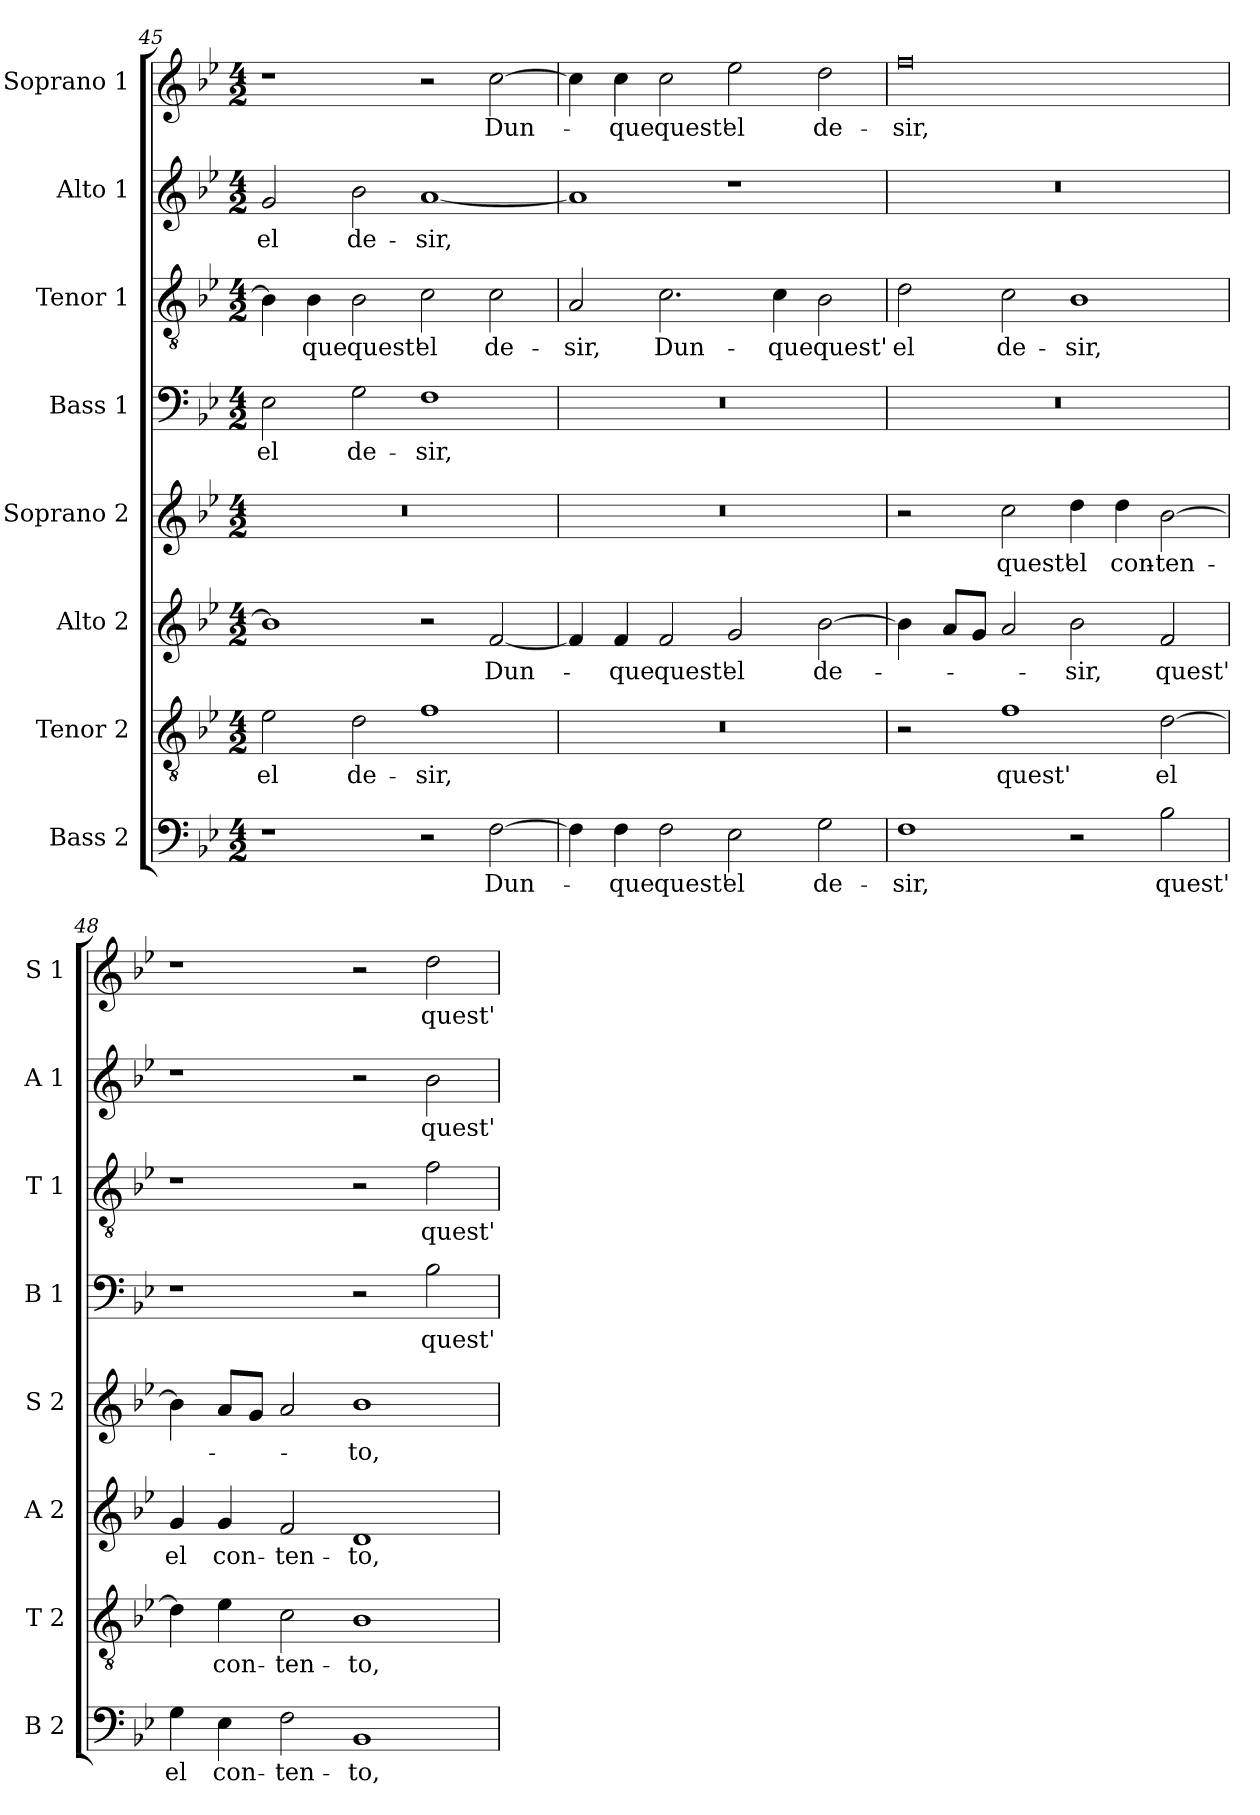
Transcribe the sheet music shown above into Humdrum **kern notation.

**kern	**text	**kern	**text	**kern	**text	**kern	**text	**kern	**text	**kern	**text	**kern	**text	**kern	**text
*part8	*part8	*part7	*part7	*part6	*part6	*part5	*part5	*part4	*part4	*part3	*part3	*part2	*part2	*part1	*part1
*staff8	*staff8	*staff7	*staff7	*staff6	*staff6	*staff5	*staff5	*staff4	*staff4	*staff3	*staff3	*staff2	*staff2	*staff1	*staff1
*I"Bass 2	*	*I"Tenor 2	*	*I"Alto 2	*	*I"Soprano 2	*	*I"Bass 1	*	*I"Tenor 1	*	*I"Alto 1	*	*I"Soprano 1	*
*I'B 2	*	*I'T 2	*	*I'A 2	*	*I'S 2	*	*I'B 1	*	*I'T 1	*	*I'A 1	*	*I'S 1	*
*clefF4	*	*clefGv2	*	*clefG2	*	*clefG2	*	*clefF4	*	*clefGv2	*	*clefG2	*	*clefG2	*
*k[b-e-]	*	*k[b-e-]	*	*k[b-e-]	*	*k[b-e-]	*	*k[b-e-]	*	*k[b-e-]	*	*k[b-e-]	*	*k[b-e-]	*
*B-:	*	*B-:	*	*B-:	*	*B-:	*	*B-:	*	*B-:	*	*B-:	*	*B-:	*
*M4/2	*	*M4/2	*	*M4/2	*	*M4/2	*	*M4/2	*	*M4/2	*	*M4/2	*	*M4/2	*
=45	=45	=45	=45	=45	=45	=45	=45	=45	=45	=45	=45	=45	=45	=45	=45
!	!	!	!LO:LY:b	!	!	!	!	!	!LO:LY:b	!	!	!	!LO:LY:b	!	!
1r	.	2e-\	el	1b-]	.	0r	.	2E-\	el	4B-\]	.	2g/	el	1r	.
!	!	!	!	!	!	!	!	!	!	!	!LO:LY:b	!	!	!	!
.	.	.	.	.	.	.	.	.	.	4B-\	-que	.	.	.	.
!	!	!	!LO:LY:b	!	!	!	!	!	!LO:LY:b	!	!LO:LY:b	!	!LO:LY:b	!	!
.	.	2d\	de-	.	.	.	.	2G\	de-	2B-\	quest'	2b-\	de-	.	.
!	!	!	!LO:LY:b	!	!	!	!	!	!LO:LY:b	!	!LO:LY:b	!	!LO:LY:b	!	!
2r	.	1f	-sir,	2r	.	.	.	1F	-sir,	2c\	el	[1a	-sir,	2r	.
!	!LO:LY:b	!	!	!	!LO:LY:b	!	!	!	!	!	!LO:LY:b	!	!	!	!LO:LY:b
[2F\	Dun-	.	.	[2f/	Dun-	.	.	.	.	2c\	de-	.	.	[2cc\	Dun-
=46	=46	=46	=46	=46	=46	=46	=46	=46	=46	=46	=46	=46	=46	=46	=46
!	!	!	!	!	!	!	!	!	!	!	!LO:LY:b	!	!	!	!
4F\]	.	0r	.	4f/]	.	0r	.	0r	.	2A/	-sir,	1a]	.	4cc\]	.
!	!LO:LY:b	!	!	!	!LO:LY:b	!	!	!	!	!	!	!	!	!	!LO:LY:b
4F\	-que	.	.	4f/	-que	.	.	.	.	.	.	.	.	4cc\	-que
!	!LO:LY:b	!	!	!	!LO:LY:b	!	!	!	!	!	!LO:LY:b	!	!	!	!LO:LY:b
2F\	quest'	.	.	2f/	quest'	.	.	.	.	2.c\	Dun-	.	.	2cc\	quest'
!	!LO:LY:b	!	!	!	!LO:LY:b	!	!	!	!	!	!	!	!	!	!LO:LY:b
2E-\	el	.	.	2g/	el	.	.	.	.	.	.	1r	.	2ee-\	el
!	!	!	!	!	!	!	!	!	!	!	!LO:LY:b	!	!	!	!
.	.	.	.	.	.	.	.	.	.	4c\	-que	.	.	.	.
!	!LO:LY:b	!	!	!	!LO:LY:b	!	!	!	!	!	!LO:LY:b	!	!	!	!LO:LY:b
2G\	de-	.	.	[2b-\	de-	.	.	.	.	2B-\	quest'	.	.	2dd\	de-
!!LO:LB:g=z
=47	=47	=47	=47	=47	=47	=47	=47	=47	=47	=47	=47	=47	=47	=47	=47
!	!LO:LY:b	!	!	!	!	!	!	!	!	!	!LO:LY:b	!	!	!	!LO:LY:b
1F	-sir,	2r	.	4b-\]	.	2r	.	0r	.	2d\	el	0r	.	0ff	-sir,
.	.	.	.	8a/L	.	.	.	.	.	.	.	.	.	.	.
.	.	.	.	8g/J	.	.	.	.	.	.	.	.	.	.	.
!	!	!	!LO:LY:b	!	!	!	!LO:LY:b	!	!	!	!LO:LY:b	!	!	!	!
.	.	1f	quest'	2a/	.	2cc\	quest'	.	.	2c\	de-	.	.	.	.
!	!	!	!	!	!LO:LY:b	!	!LO:LY:b	!	!	!	!LO:LY:b	!	!	!	!
2r	.	.	.	2b-\	-sir,	4dd\	el	.	.	1B-	-sir,	.	.	.	.
!	!	!	!	!	!	!	!LO:LY:b	!	!	!	!	!	!	!	!
.	.	.	.	.	.	4dd\	con-	.	.	.	.	.	.	.	.
!	!LO:LY:b	!	!LO:LY:b	!	!LO:LY:b	!	!LO:LY:b	!	!	!	!	!	!	!	!
2B-\	quest'	[2d\	el	2f/	quest'	[2b-\	-ten-	.	.	.	.	.	.	.	.
=48	=48	=48	=48	=48	=48	=48	=48	=48	=48	=48	=48	=48	=48	=48	=48
!	!LO:LY:b	!	!	!	!LO:LY:b	!	!	!	!	!	!	!	!	!	!
4G\	el	4d\]	.	4g/	el	4b-\]	.	1r	.	1r	.	1r	.	1r	.
!	!LO:LY:b	!	!LO:LY:b	!	!LO:LY:b	!	!	!	!	!	!	!	!	!	!
4E-\	con-	4e-\	con-	4g/	con-	8a/L	.	.	.	.	.	.	.	.	.
.	.	.	.	.	.	8g/J	.	.	.	.	.	.	.	.	.
!	!LO:LY:b	!	!LO:LY:b	!	!LO:LY:b	!	!	!	!	!	!	!	!	!	!
2F\	-ten-	2c\	-ten-	2f/	-ten-	2a/	.	.	.	.	.	.	.	.	.
!	!LO:LY:b	!	!LO:LY:b	!	!LO:LY:b	!	!LO:LY:b	!	!	!	!	!	!	!	!
1BB-	-to,	1B-	-to,	1d	-to,	1b-	-to,	2r	.	2r	.	2r	.	2r	.
!	!	!	!	!	!	!	!	!	!LO:LY:b	!	!LO:LY:b	!	!LO:LY:b	!	!LO:LY:b
.	.	.	.	.	.	.	.	2B-\	quest'	2f\	quest'	2b-\	quest'	2dd\	quest'
=	=	=	=	=	=	=	=	=	=	=	=	=	=	=	=
*-	*-	*-	*-	*-	*-	*-	*-	*-	*-	*-	*-	*-	*-	*-	*-
